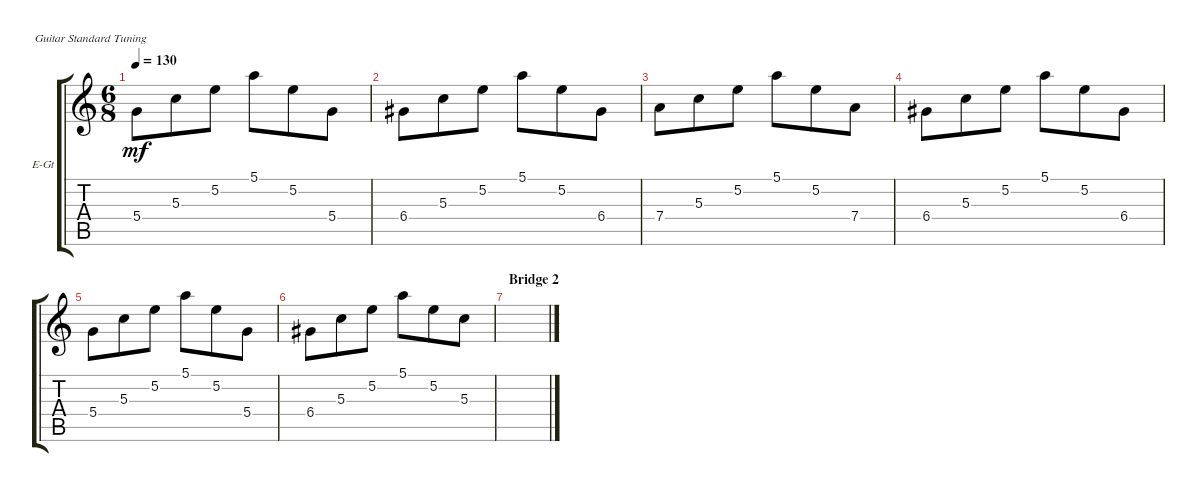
\bracketExtendMode groupsimilarinstruments
\firstSystemTrackNameOrientation horizontal
\otherSystemsTrackNameOrientation horizontal
\track ("guitar clean (Artur Potemkin)" "E-Gt") {instrument electricguitarclean}
\staff {score tabs}
\tuning (E4 B3 G3 D3 A2 E2)
\ts (6 8)
\tempo 130
\clef g2
\scale
0.333333
\ks aminor
5.4.8{dy mf} 5.3.8 5.2.8 5.1.8 5.2.8 5.4.8 |
\scale
0.333333 6.4.8 5.3.8 5.2.8 5.1.8 5.2.8 6.4.8 |
\scale
0.333333 7.4.8 5.3.8 5.2.8 5.1.8 5.2.8 7.4.8 |
\scale
0.333333 6.4.8 5.3.8 5.2.8 5.1.8 5.2.8 6.4.8 |
\scale
0.333333 5.4.8 5.3.8 5.2.8 5.1.8 5.2.8 5.4.8 |
\scale
0.333333 6.4.8 5.3.8 5.2.8 5.1.8 5.2.8 5.3.8 |
\section ("" "Bridge 2")
\scale
0.333333 |
\scale
0.333333 |
\scale
0.333333 |
\scale
0.333333 |
\scale
0.333333 |
\scale
0.333333 |
\scale
0.333333 |
\scale
0.333333 |
\scale
0.333333
